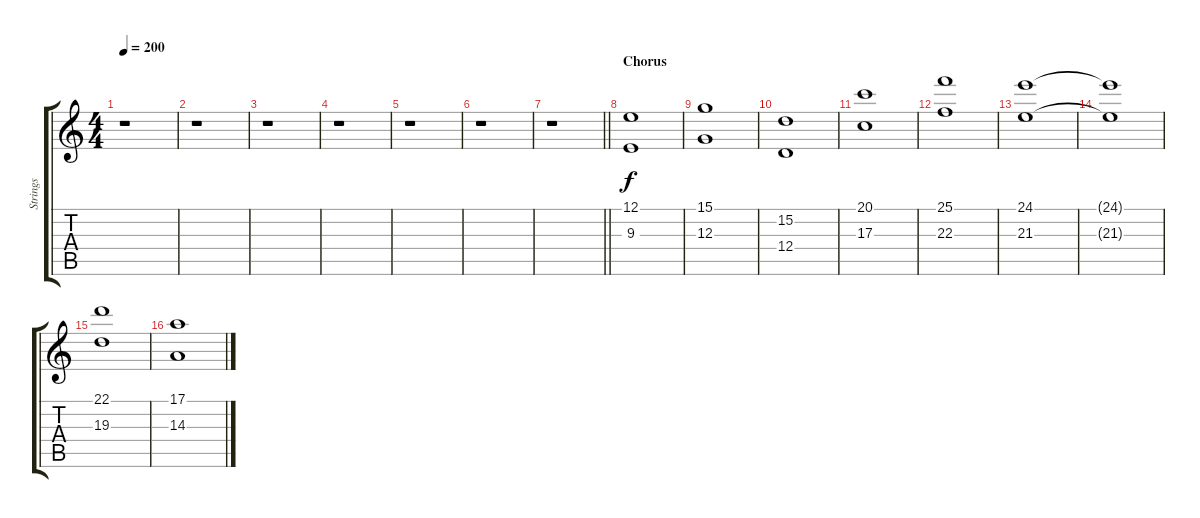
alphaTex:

\track ("Strings" "Strings") {instrument stringensemble1}
\staff {score tabs}
\tuning (E4 B3 G3 D3 A2 E2) {hide}
\ts (4 4)
\tempo 200
\clef g2
\ks c
r.1{dy mf} |
r.1 |
r.1 |
r.1 |
r.1 |
r.1 |
\barLineRight lightlight
r.1 |
\section ("" "Chorus")
(12.1 9.3).1{dy f volume 10 instrument stringensemble1} |
(15.1 12.3).1 |
(15.2 12.4).1 |
(20.1 17.3).1 |
(25.1 22.3).1 |
(24.1 21.3).1 |
(24.1{t} 21.3{t}).1 |
(22.1 19.3).1 |
(17.1 14.3).1
